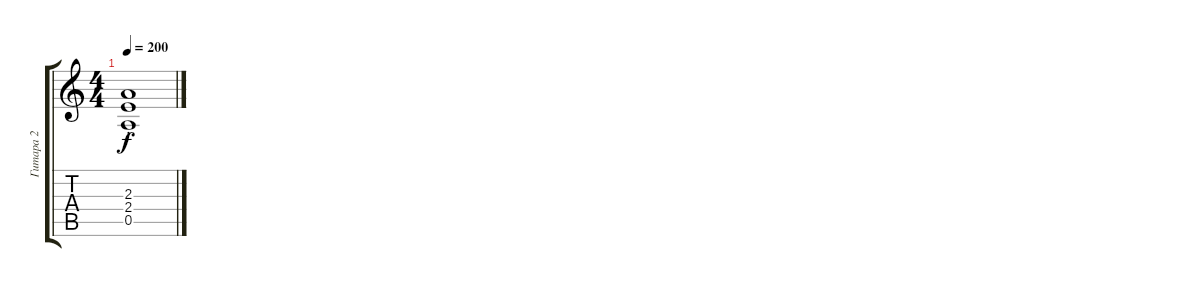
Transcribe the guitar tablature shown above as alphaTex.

\track ("Гитара 2" "Гитара 2") {instrument distortionguitar}
\staff {score tabs}
\tuning (E4 B3 G3 D3 A2 E2) {hide}
\ts (4 4)
\tempo 200
\clef g2
\ks c
(2.3{st} 2.4{st} 0.5{st}).1{dy f}
